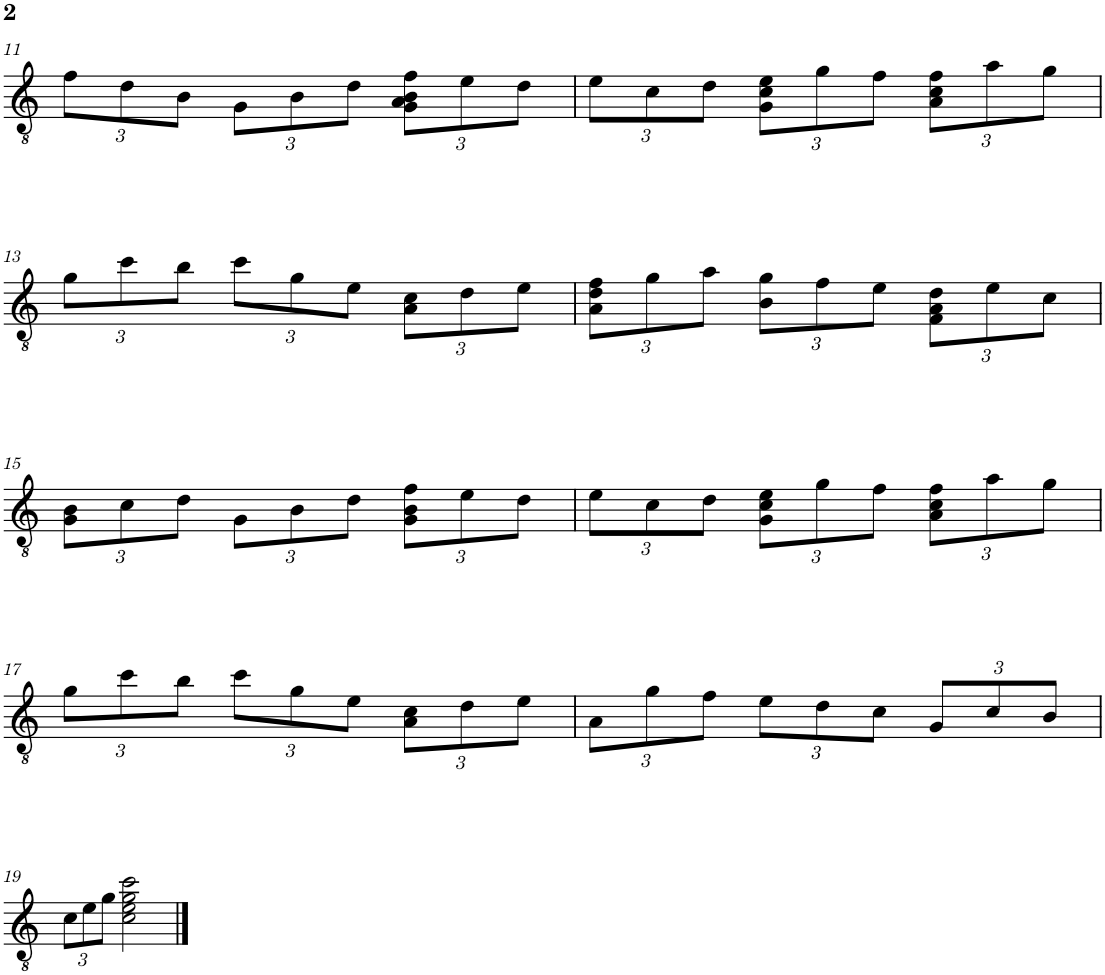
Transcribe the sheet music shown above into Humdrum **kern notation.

**kern
*part1
*staff1
*I"Classical Guitar
*I'Guit.
!!LO:PB:g=z
*clefGv2
*k[]
*M3/4
*Xbrackettup
=11
12f\L
12d\
12B\J
12G\L
12B\
12d\J
12G\ 12A\ 12B\ 12f\L
12e\
12d\J
=12
12e\L
12c\
12d\J
12G\ 12c\ 12e\L
12g\
12f\J
12A\ 12c\ 12f\L
12a\
12g\J
!!LO:LB:g=z
=13
12g\L
12cc\
12b\J
12cc\L
12g\
12e\J
12A\ 12c\L
12d\
12e\J
=14
12A\ 12d\ 12f\L
12g\
12a\J
12B\ 12g\L
12f\
12e\J
12F\ 12A\ 12d\L
12e\
12c\J
!!LO:LB:g=z
=15
12G\ 12B\L
12c\
12d\J
12G\L
12B\
12d\J
12G\ 12B\ 12f\L
12e\
12d\J
=16
12e\L
12c\
12d\J
12G\ 12c\ 12e\L
12g\
12f\J
12A\ 12c\ 12f\L
12a\
12g\J
!!LO:LB:g=z
=17
12g\L
12cc\
12b\J
12cc\L
12g\
12e\J
12A\ 12c\L
12d\
12e\J
=18
12A\L
12g\
12f\J
12e\L
12d\
12c\J
12G/L
12c/
12B/J
!!LO:LB:g=z
=19
12c\L
12e\
12g\J
2c\ 2e\ 2g\ 2cc\
==
*-
